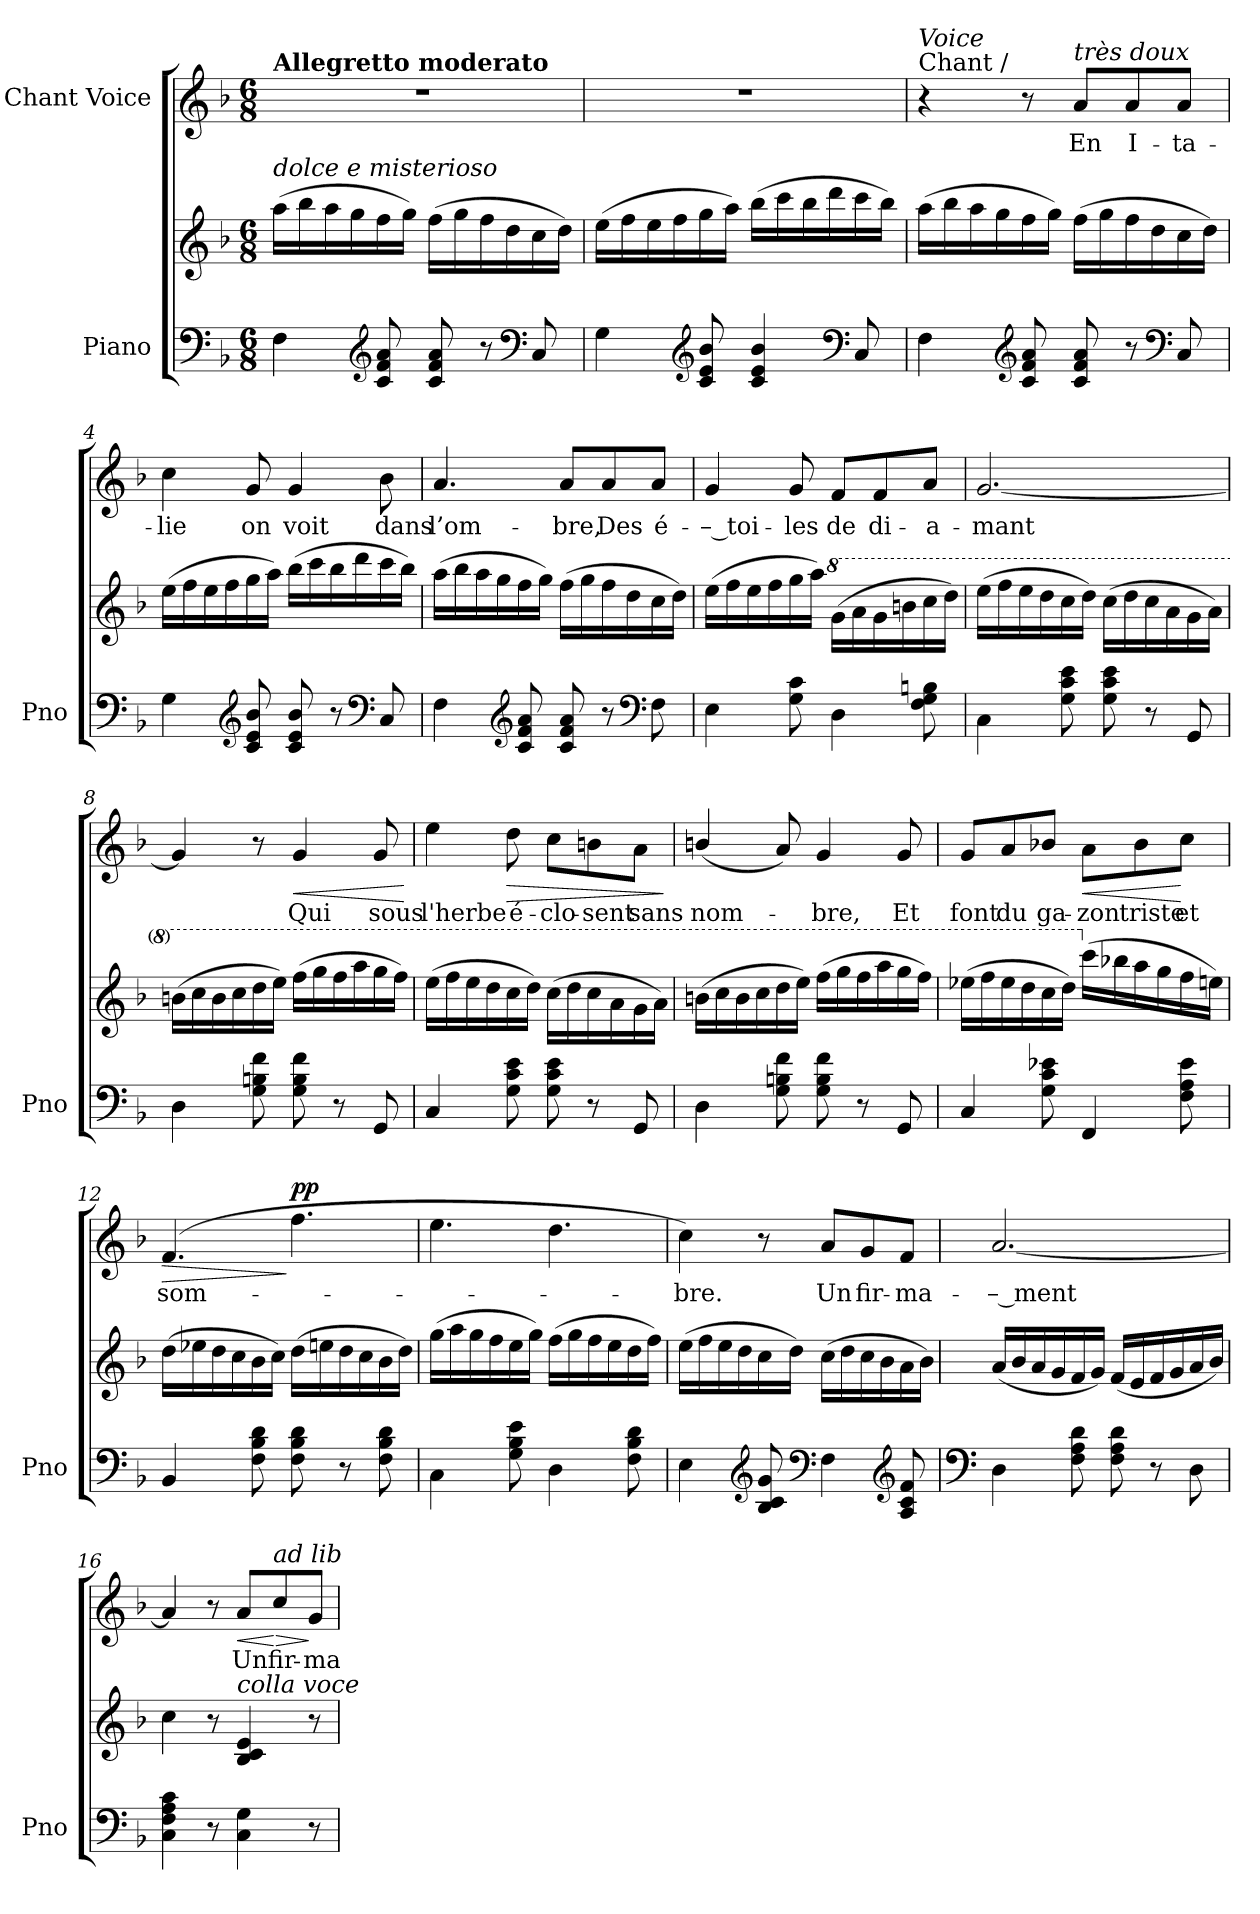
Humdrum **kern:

**kern	**kern	**kern	**text	**dynam
*part2	*part2	*part1	*part1	*part1
*staff3	*staff2	*staff1	*staff1	*staff1
*I"Piano	*	*I"Chant Voice	*	*
*I'Pno	*	*	*	*
*clefF4	*clefG2	*clefG2	*	*
*k[b-]	*k[b-]	*k[b-]	*	*
*M6/8	*M6/8	*M6/8	*	*
=1	=1	=1	=1	=1
!	!	!LO:TX:a:B:t=Allegretto moderato	!	!
!	!LO:TX:i:t=dolce e misterioso	!	!	!
4F\	(16aa\LL	2.r	.	.
.	16bb-\	.	.	.
.	16aa\	.	.	.
.	16gg\	.	.	.
*clefG2	*	*	*	*
8c/ 8f/ 8a/	16ff\	.	.	.
.	16gg\JJ)	.	.	.
8c/ 8f/ 8a/	(16ff\LL	.	.	.
.	16gg\	.	.	.
8r	16ff\	.	.	.
.	16dd\	.	.	.
*clefF4	*	*	*	*
8C/	16cc\	.	.	.
.	16dd\JJ)	.	.	.
=2	=2	=2	=2	=2
4G\	(16ee\LL	2.r	.	.
.	16ff\	.	.	.
.	16ee\	.	.	.
.	16ff\	.	.	.
*clefG2	*	*	*	*
8c/ 8e/ 8b-/	16gg\	.	.	.
.	16aa\JJ)	.	.	.
4c/ 4e/ 4b-/	(16bb-\LL	.	.	.
.	16ccc\	.	.	.
.	16bb-\	.	.	.
.	16ddd\	.	.	.
*clefF4	*	*	*	*
8C/	16ccc\	.	.	.
.	16bb-\JJ)	.	.	.
=3	=3	=3	=3	=3
!	!	!LO:TX:a:t=Chant /	!	!
!	!	!LO:TX:a:i:t=Voice	!	!
4F\	(16aa\LL	4r	.	.
.	16bb-\	.	.	.
.	16aa\	.	.	.
.	16gg\	.	.	.
*clefG2	*	*	*	*
8c/ 8f/ 8a/	16ff\	8r	.	.
.	16gg\JJ)	.	.	.
!	!	!LO:TX:i:t=très doux	!	!
8c/ 8f/ 8a/	(16ff\LL	8a/L	En	.
.	16gg\	.	.	.
8r	16ff\	8a/	I-	.
.	16dd\	.	.	.
*clefF4	*	*	*	*
8C/	16cc\	8a/J	-ta-	.
.	16dd\JJ)	.	.	.
=4	=4	=4	=4	=4
4G\	(16ee\LL	4cc\	-lie	.
.	16ff\	.	.	.
.	16ee\	.	.	.
.	16ff\	.	.	.
*clefG2	*	*	*	*
8c/ 8e/ 8b-/	16gg\	8g/	on	.
.	16aa\JJ)	.	.	.
8c/ 8e/ 8b-/	(16bb-\LL	4g/	voit	.
.	16ccc\	.	.	.
8r	16bb-\	.	.	.
.	16ddd\	.	.	.
*clefF4	*	*	*	*
8C/	16ccc\	8b-\	dans	.
.	16bb-\JJ)	.	.	.
=5	=5	=5	=5	=5
4F\	(16aa\LL	4.a/	l’om-	.
.	16bb-\	.	.	.
.	16aa\	.	.	.
.	16gg\	.	.	.
*clefG2	*	*	*	*
8c/ 8f/ 8a/	16ff\	.	.	.
.	16gg\JJ)	.	.	.
8c/ 8f/ 8a/	(16ff\LL	8a/L	-bre,	.
.	16gg\	.	.	.
8r	16ff\	8a/	Des	.
.	16dd\	.	.	.
*clefF4	*	*	*	*
8F\	16cc\	8a/J	é-	.
.	16dd\JJ)	.	.	.
=6	=6	=6	=6	=6
4E\	(16ee\LL	4g/	-– toi-	.
.	16ff\	.	.	.
.	16ee\	.	.	.
.	16ff\	.	.	.
8G\ 8c\	16gg\	8g/	-les	.
.	16aa\JJ)	.	.	.
*	*8va	*	*	*
4D\	(16gg\LL	8f/L	de	.
.	16aa\	.	.	.
.	16gg\	8f/	di-	.
.	16bbn\	.	.	.
8F\ 8G\ 8Bn\	16ccc\	8a/J	-a-	.
.	16ddd\JJ)	.	.	.
=7	=7	=7	=7	=7
4C\	(16eee\LL	[2.g/	-mant	.
.	16fff\	.	.	.
.	16eee\	.	.	.
.	16ddd\	.	.	.
8G\ 8c\ 8e\	16ccc\	.	.	.
.	16ddd\JJ)	.	.	.
8G\ 8c\ 8e\	(16ccc\LL	.	.	.
.	16ddd\	.	.	.
8r	16ccc\	.	.	.
.	16aa\	.	.	.
8GG/	16gg\	.	.	.
.	16aa\JJ)	.	.	.
=8	=8	=8	=8	=8
4D\	(16bbn\LL	4g/]	.	.
.	16ccc\	.	.	.
.	16bb\	.	.	.
.	16ccc\	.	.	.
8G\ 8Bn\ 8f\	16ddd\	8r	.	.
.	16eee\JJ)	.	.	.
!	!	!	!	!LO:HP:b
8G\ 8B\ 8f\	(16fff\LL	4g/	Qui	<
.	16ggg\	.	.	.
8r	16fff\	.	.	.
.	16aaa\	.	.	.
8GG/	16ggg\	8g/	sous	.
.	16fff\JJ)	.	.	.
.	.	.	.	[
=9	=9	=9	=9	=9
4C/	(16eee\LL	4ee\	l'herbe	.
.	16fff\	.	.	.
.	16eee\	.	.	.
.	16ddd\	.	.	.
!	!	!	!	!LO:HP:b
8G\ 8c\ 8e\	16ccc\	8dd\	é-	>
.	16ddd\JJ)	.	.	.
8G\ 8c\ 8e\	(16ccc\LL	8cc\L	-clo-	.
.	16ddd\	.	.	.
8r	16ccc\	8bn\	-sent	.
.	16aa\	.	.	.
8GG/	16gg\	8a\J	sans	.
.	16aa\JJ)	.	.	.
.	.	.	.	]
=10	=10	=10	=10	=10
4D\	(16bbn\LL	(4bn/	nom-	.
.	16ccc\	.	.	.
.	16bb\	.	.	.
.	16ccc\	.	.	.
8G\ 8Bn\ 8f\	16ddd\	8a/)	.	.
.	16eee\JJ)	.	.	.
8G\ 8B\ 8f\	(16fff\LL	4g/	-bre,	.
.	16ggg\	.	.	.
8r	16fff\	.	.	.
.	16aaa\	.	.	.
8GG/	16ggg\	8g/	Et	.
.	16fff\JJ)	.	.	.
=11	=11	=11	=11	=11
4C/	(16eee-X\LL	8g/L	font	.
.	16fff\	.	.	.
.	16eee-\	8a/	du	.
.	16ddd\	.	.	.
8G\ 8c\ 8e-X\	16ccc\	8b-X/J	ga-	.
.	16ddd\JJ)	.	.	.
*	*X8va	*	*	*
!	!	!	!	!LO:HP:b
4FF/	(16ccc\LL	8a\L	-zon	<
.	16bb-X\	.	.	.
.	16aa\	8b-\	triste	.
.	16gg\	.	.	.
8F\ 8A\ 8e-\	16ff\	8cc\J	et	[
.	16een\JJ)	.	.	.
=12	=12	=12	=12	=12
!	!	!	!	!LO:HP:b
4BB-/	(16dd\LL	(4.f/	som-	>
.	16ee-X\	.	.	.
.	16dd\	.	.	.
.	16cc\	.	.	.
8F\ 8B-\ 8d\	16b-\	.	.	.
.	16cc\JJ)	.	.	.
!	!	!	!	!LO:DY:n=1:a
8F\ 8B-\ 8d\	(16dd\LL	4.ff\	.	] pp
.	16een\	.	.	.
8r	16dd\	.	.	.
.	16cc\	.	.	.
8F\ 8B-\ 8d\	16b-\	.	.	.
.	16dd\JJ)	.	.	.
=13	=13	=13	=13	=13
4C\	(16gg\LL	4.ee\	.	.
.	16aa\	.	.	.
.	16gg\	.	.	.
.	16ff\	.	.	.
8G\ 8B-\ 8e\	16ee\	.	.	.
.	16gg\JJ)	.	.	.
4D\	(16ff\LL	4.dd\	.	.
.	16gg\	.	.	.
.	16ff\	.	.	.
.	16ee\	.	.	.
8F\ 8B-\ 8d\	16dd\	.	.	.
.	16ff\JJ)	.	.	.
=14	=14	=14	=14	=14
4E\	(16ee\LL	4cc\)	-bre.	.
.	16ff\	.	.	.
.	16ee\	.	.	.
.	16dd\	.	.	.
*clefG2	*	*	*	*
8B-/ 8c/ 8g/	16cc\	8r	.	.
.	16dd\JJ)	.	.	.
*clefF4	*	*	*	*
4F\	(16cc\LL	8a/L	Un	.
.	16dd\	.	.	.
.	16cc\	8g/	fir-	.
.	16b-\	.	.	.
*clefG2	*	*	*	*
8A/ 8c/ 8f/	16a\	8f/J	-ma-	.
.	16b-\JJ)	.	.	.
=15	=15	=15	=15	=15
*clefF4	*	*	*	*
4D\	(16a/LL	[2.a/	– ment	.
.	16b-/	.	.	.
.	16a/	.	.	.
.	16g/	.	.	.
8F\ 8A\ 8d\	16f/	.	.	.
.	16g/JJ)	.	.	.
8F\ 8A\ 8d\	(16f/LL	.	.	.
.	16e/	.	.	.
8r	16f/	.	.	.
.	16g/	.	.	.
8D\	16a/	.	.	.
.	16b-/JJ)	.	.	.
=16	=16	=16	=16	=16
4C\ 4F\ 4A\ 4c\	4cc\	4a/]	.	.
8r	8r	8r	.	.
!	!LO:TX:i:t=colla voce	!	!	!
!	!	!	!	!LO:HP:b
4C\ 4G\	4B-/ 4c/ 4e/	8a/L	Un	<
!	!	!LO:TX:i:t=ad lib	!	!
!	!	!	!	!LO:HP:n=1:b
.	.	8cc/	fir-	[ >
8r	8r	8g/J	-ma-	]
=	=	=	=	=
*-	*-	*-	*-	*-
